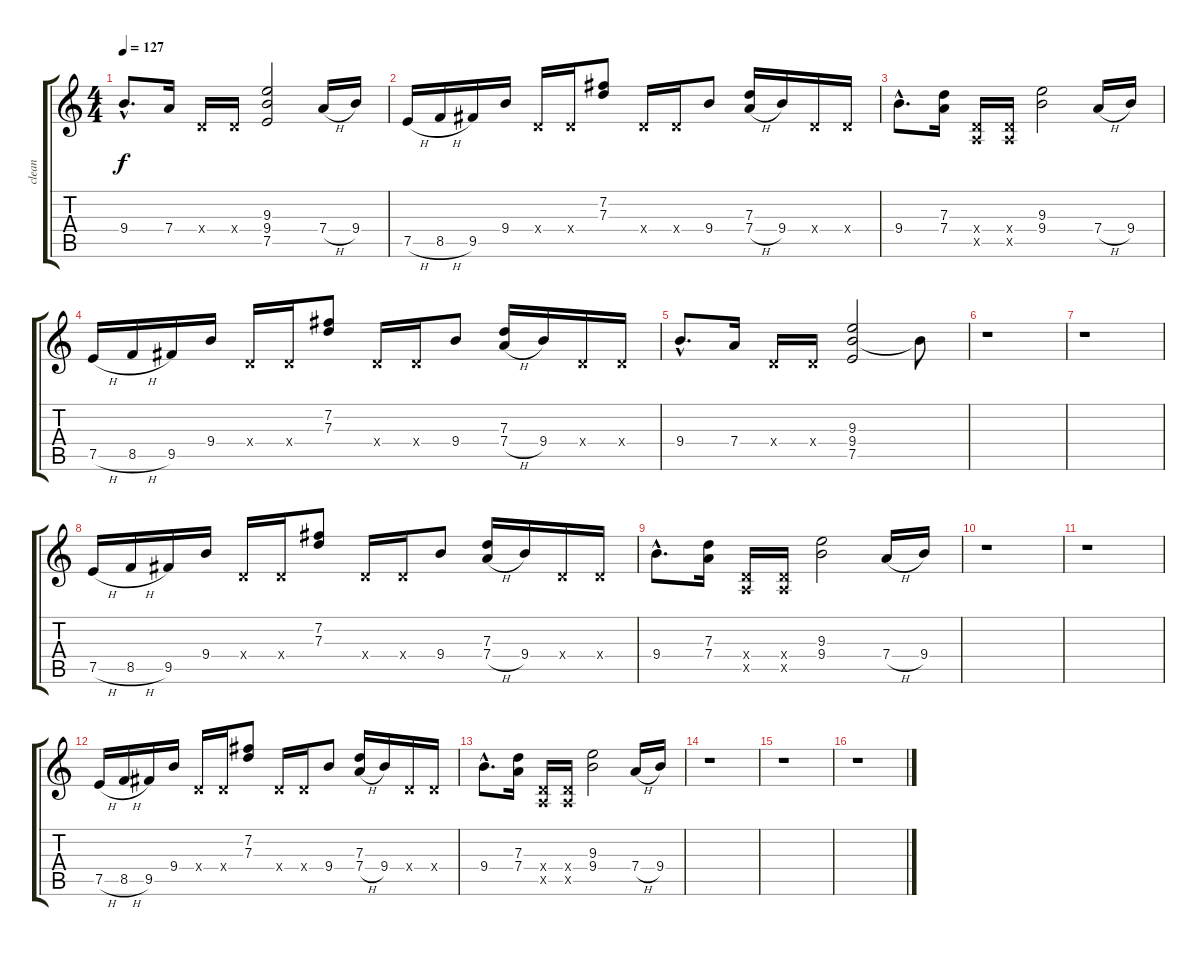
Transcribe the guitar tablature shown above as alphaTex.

\track ("clean" "clean") {instrument electricguitarclean}
\staff {score tabs}
\tuning (E4 B3 G3 D3 A2 E2) {hide}
\ts (4 4)
\tempo 127
\clef g2
\ks c
9.4{hac}.8{d dy f} 7.4.16 0.4{x}.16 0.4{x}.16 (9.3 9.4 7.5).2 7.4{h}.16 9.4.16 |
7.5{h}.16 8.5{h}.16 9.5.16 9.4.16 0.4{x}.16 0.4{x}.16 (7.2 7.3).8 0.4{x}.16 0.4{x}.16 9.4.8 (7.3 7.4{h}).16 9.4.16 0.4{x}.16 0.4{x}.16 |
9.4{hac}.8{d} (7.3 7.4).16 (0.4{x} 0.5{x}).16 (0.4{x} 0.5{x}).16 (9.3 9.4).2 7.4{h}.16 9.4.16 |
7.5{h}.16 8.5{h}.16 9.5.16 9.4.16 0.4{x}.16 0.4{x}.16 (7.2 7.3).8 0.4{x}.16 0.4{x}.16 9.4.8 (7.3 7.4{h}).16 9.4.16 0.4{x}.16 0.4{x}.16 |
9.4{hac}.8{d} 7.4.16 0.4{x}.16 0.4{x}.16 (9.3 9.4 7.5).2 9.4{t}.8 |
r.1 |
r.1 |
7.5{h}.16 8.5{h}.16 9.5.16 9.4.16 0.4{x}.16 0.4{x}.16 (7.2 7.3).8 0.4{x}.16 0.4{x}.16 9.4.8 (7.3 7.4{h}).16 9.4.16 0.4{x}.16 0.4{x}.16 |
9.4{hac}.8{d} (7.3 7.4).16 (0.4{x} 0.5{x}).16 (0.4{x} 0.5{x}).16 (9.3 9.4).2 7.4{h}.16 9.4.16 |
r.1 |
r.1 |
7.5{h}.16 8.5{h}.16 9.5.16 9.4.16 0.4{x}.16 0.4{x}.16 (7.2 7.3).8 0.4{x}.16 0.4{x}.16 9.4.8 (7.3 7.4{h}).16 9.4.16 0.4{x}.16 0.4{x}.16 |
9.4{hac}.8{d} (7.3 7.4).16 (0.4{x} 0.5{x}).16 (0.4{x} 0.5{x}).16 (9.3 9.4).2 7.4{h}.16 9.4.16 |
r.1 |
r.1 |
r.1
